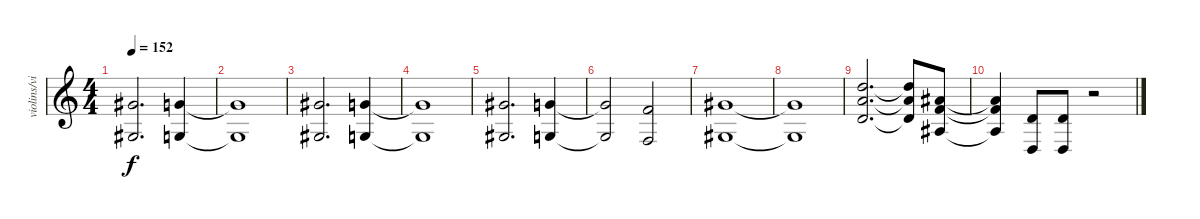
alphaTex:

\track ("violins/violas" "violins/vi") {instrument stringensemble1}
\staff {score}
\tuning (E4 B3 G3 D3 A2 E2) {hide}
\ts (4 4)
\tempo 152
\clef g2
\ks c
(4.1 1.3).2{d dy f} (3.1 0.3).4 |
(3.1{t} 0.3{t}).1 |
(4.1 1.3).2{d} (3.1 0.3).4 |
(3.1{t} 0.3{t}).1 |
(4.1 1.3).2{d} (3.1 0.3).4 |
(3.1{t} 0.3{t}).2 (1.1 3.4).2 |
(4.1 1.3).1 |
(4.1{t} 1.3{t}).1 |
(10.1 10.2 7.3).2{d} (10.1{t} 10.2{t} 7.3{t}).8 (6.1 6.2 3.3).8 |
(6.1{t} 6.2{t} 3.3{t}).4 (3.2 0.4).8 (3.2 0.4).8 r.2
